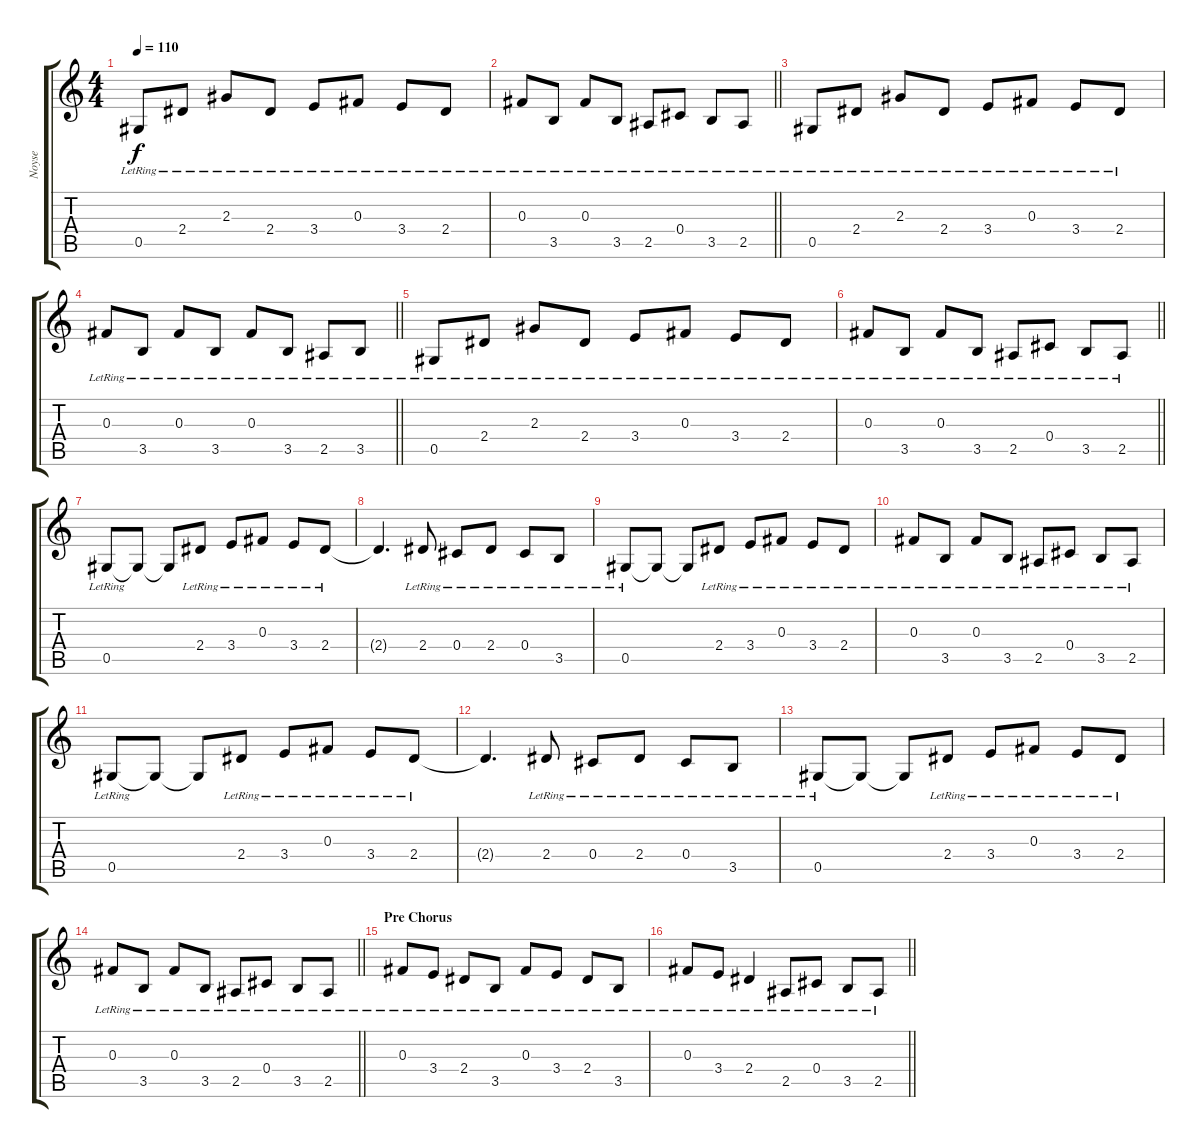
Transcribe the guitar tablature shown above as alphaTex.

\track ("Noyse" "Noyse") {instrument electricguitarclean}
\staff {score tabs}
\tuning (Eb4 Bb3 Gb3 Db3 Ab2 Eb2) {hide}
\ts (4 4)
\tempo 110
\clef g2
\ks c
0.5{lr}.8{dy f} 2.4{lr}.8 2.3{lr}.8 2.4{lr}.8 3.4{lr}.8 0.3{lr}.8 3.4{lr}.8 2.4{lr}.8 |
\barLineRight lightlight
0.3{lr}.8 3.5{lr}.8 0.3{lr}.8 3.5{lr}.8 2.5{lr}.8 0.4{lr}.8 3.5{lr}.8 2.5{lr}.8 |
0.5{lr}.8 2.4{lr}.8 2.3{lr}.8 2.4{lr}.8 3.4{lr}.8 0.3{lr}.8 3.4{lr}.8 2.4{lr}.8 |
\barLineRight lightlight
0.3{lr}.8 3.5{lr}.8 0.3{lr}.8 3.5{lr}.8 0.3{lr}.8 3.5{lr}.8 2.5{lr}.8 3.5{lr}.8 |
0.5{lr}.8 2.4{lr}.8 2.3{lr}.8 2.4{lr}.8 3.4{lr}.8 0.3{lr}.8 3.4{lr}.8 2.4{lr}.8 |
\barLineRight lightlight
0.3{lr}.8 3.5{lr}.8 0.3{lr}.8 3.5{lr}.8 2.5{lr}.8 0.4{lr}.8 3.5{lr}.8 2.5{lr}.8 |
0.5{lr}.8 0.5{t}.8 0.5{t}.8 2.4{lr}.8 3.4{lr}.8 0.3{lr}.8 3.4{lr}.8 2.4{lr}.8 |
2.4{t}.4{d} 2.4{lr}.8 0.4{lr}.8 2.4{lr}.8 0.4{lr}.8 3.5{lr}.8 |
0.5{lr}.8 0.5{t}.8 0.5{t}.8 2.4{lr}.8 3.4{lr}.8 0.3{lr}.8 3.4{lr}.8 2.4{lr}.8 |
0.3{lr}.8 3.5{lr}.8 0.3{lr}.8 3.5{lr}.8 2.5{lr}.8 0.4{lr}.8 3.5{lr}.8 2.5{lr}.8 |
0.5{lr}.8 0.5{t}.8 0.5{t}.8 2.4{lr}.8 3.4{lr}.8 0.3{lr}.8 3.4{lr}.8 2.4{lr}.8 |
2.4{t}.4{d} 2.4{lr}.8 0.4{lr}.8 2.4{lr}.8 0.4{lr}.8 3.5{lr}.8 |
0.5{lr}.8 0.5{t}.8 0.5{t}.8 2.4{lr}.8 3.4{lr}.8 0.3{lr}.8 3.4{lr}.8 2.4{lr}.8 |
\barLineRight lightlight
0.3{lr}.8 3.5{lr}.8 0.3{lr}.8 3.5{lr}.8 2.5{lr}.8 0.4{lr}.8 3.5{lr}.8 2.5{lr}.8 |
\section ("" "Pre Chorus")
0.3{lr}.8 3.4{lr}.8 2.4{lr}.8 3.5{lr}.8 0.3{lr}.8 3.4{lr}.8 2.4{lr}.8 3.5{lr}.8 |
\barLineRight lightlight
0.3{lr}.8 3.4{lr}.8 2.4{lr}.4 2.5{lr}.8 0.4{lr}.8 3.5{lr}.8 2.5{lr}.8
